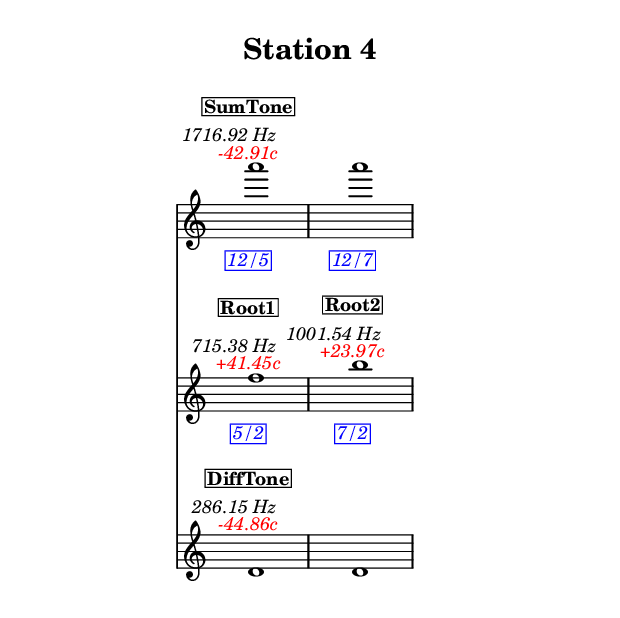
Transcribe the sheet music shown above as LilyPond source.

\version "2.20.0"
\language "english"

#(set-default-paper-size "a6" 'portrait)
#(set-global-staff-size 16)

\header {
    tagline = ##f
    title = \markup {
        \pad-around
            #3
            "Station 4"
        }
}

\layout {
    indent = #25
}

\paper {
    systems-per-page = 1
}

\score {
    \new Score
    <<
        \new Staff
        \with
        {
            \remove Time_signature_engraver
        }
        {
            \clef "treble"
            a'''1
            - \tweak color #red
            ^ \markup {
                \halign
                    #0
                    \italic
                        {
                            -42.91c
                        }
                }
            ^ \markup {
                \halign
                    #1
                    \italic
                        {
                            1716.92
                            Hz
                        }
                }
            ^ \markup {
                \pad-around
                    #1
                    \box
                        \vcenter
                            \halign
                                #0
                                \bold
                                    {
                                        SumTone
                                    }
                }
            - \tweak color #blue
            _ \markup {
                \pad-around
                    #1
                    \box
                        \halign
                            #0
                            \italic
                                {
                                    12/5
                                }
                }
            \override Score.NonMusicalPaperColumn.padding = #5
            \clef "treble"
            a'''1
            - \tweak color #blue
            _ \markup {
                \pad-around
                    #1
                    \box
                        \halign
                            #0
                            \italic
                                {
                                    12/7
                                }
                }
        }
        \new Staff
        \with
        {
            \remove Time_signature_engraver
        }
        {
            \clef "treble"
            f''1
            - \tweak color #red
            ^ \markup {
                \halign
                    #0
                    \italic
                        {
                            +41.45c
                        }
                }
            ^ \markup {
                \halign
                    #1
                    \italic
                        {
                            715.38
                            Hz
                        }
                }
            ^ \markup {
                \pad-around
                    #1
                    \box
                        \vcenter
                            \halign
                                #0
                                \bold
                                    {
                                        Root1
                                    }
                }
            - \tweak color #blue
            _ \markup {
                \pad-around
                    #1
                    \box
                        \halign
                            #0
                            \italic
                                {
                                    5/2
                                }
                }
            \clef "treble"
            b''1
            - \tweak color #red
            ^ \markup {
                \halign
                    #0
                    \italic
                        {
                            +23.97c
                        }
                }
            ^ \markup {
                \halign
                    #1
                    \italic
                        {
                            1001.54
                            Hz
                        }
                }
            ^ \markup {
                \pad-around
                    #1
                    \box
                        \vcenter
                            \halign
                                #0
                                \bold
                                    {
                                        Root2
                                    }
                }
            - \tweak color #blue
            _ \markup {
                \pad-around
                    #1
                    \box
                        \halign
                            #0
                            \italic
                                {
                                    7/2
                                }
                }
        }
        \new Staff
        \with
        {
            \remove Time_signature_engraver
        }
        {
            \clef "treble"
            d'1
            - \tweak color #red
            ^ \markup {
                \halign
                    #0
                    \italic
                        {
                            -44.86c
                        }
                }
            ^ \markup {
                \halign
                    #1
                    \italic
                        {
                            286.15
                            Hz
                        }
                }
            ^ \markup {
                \pad-around
                    #1
                    \box
                        \vcenter
                            \halign
                                #0
                                \bold
                                    {
                                        DiffTone
                                    }
                }
            \clef "treble"
            d'1
        }
    >>
}